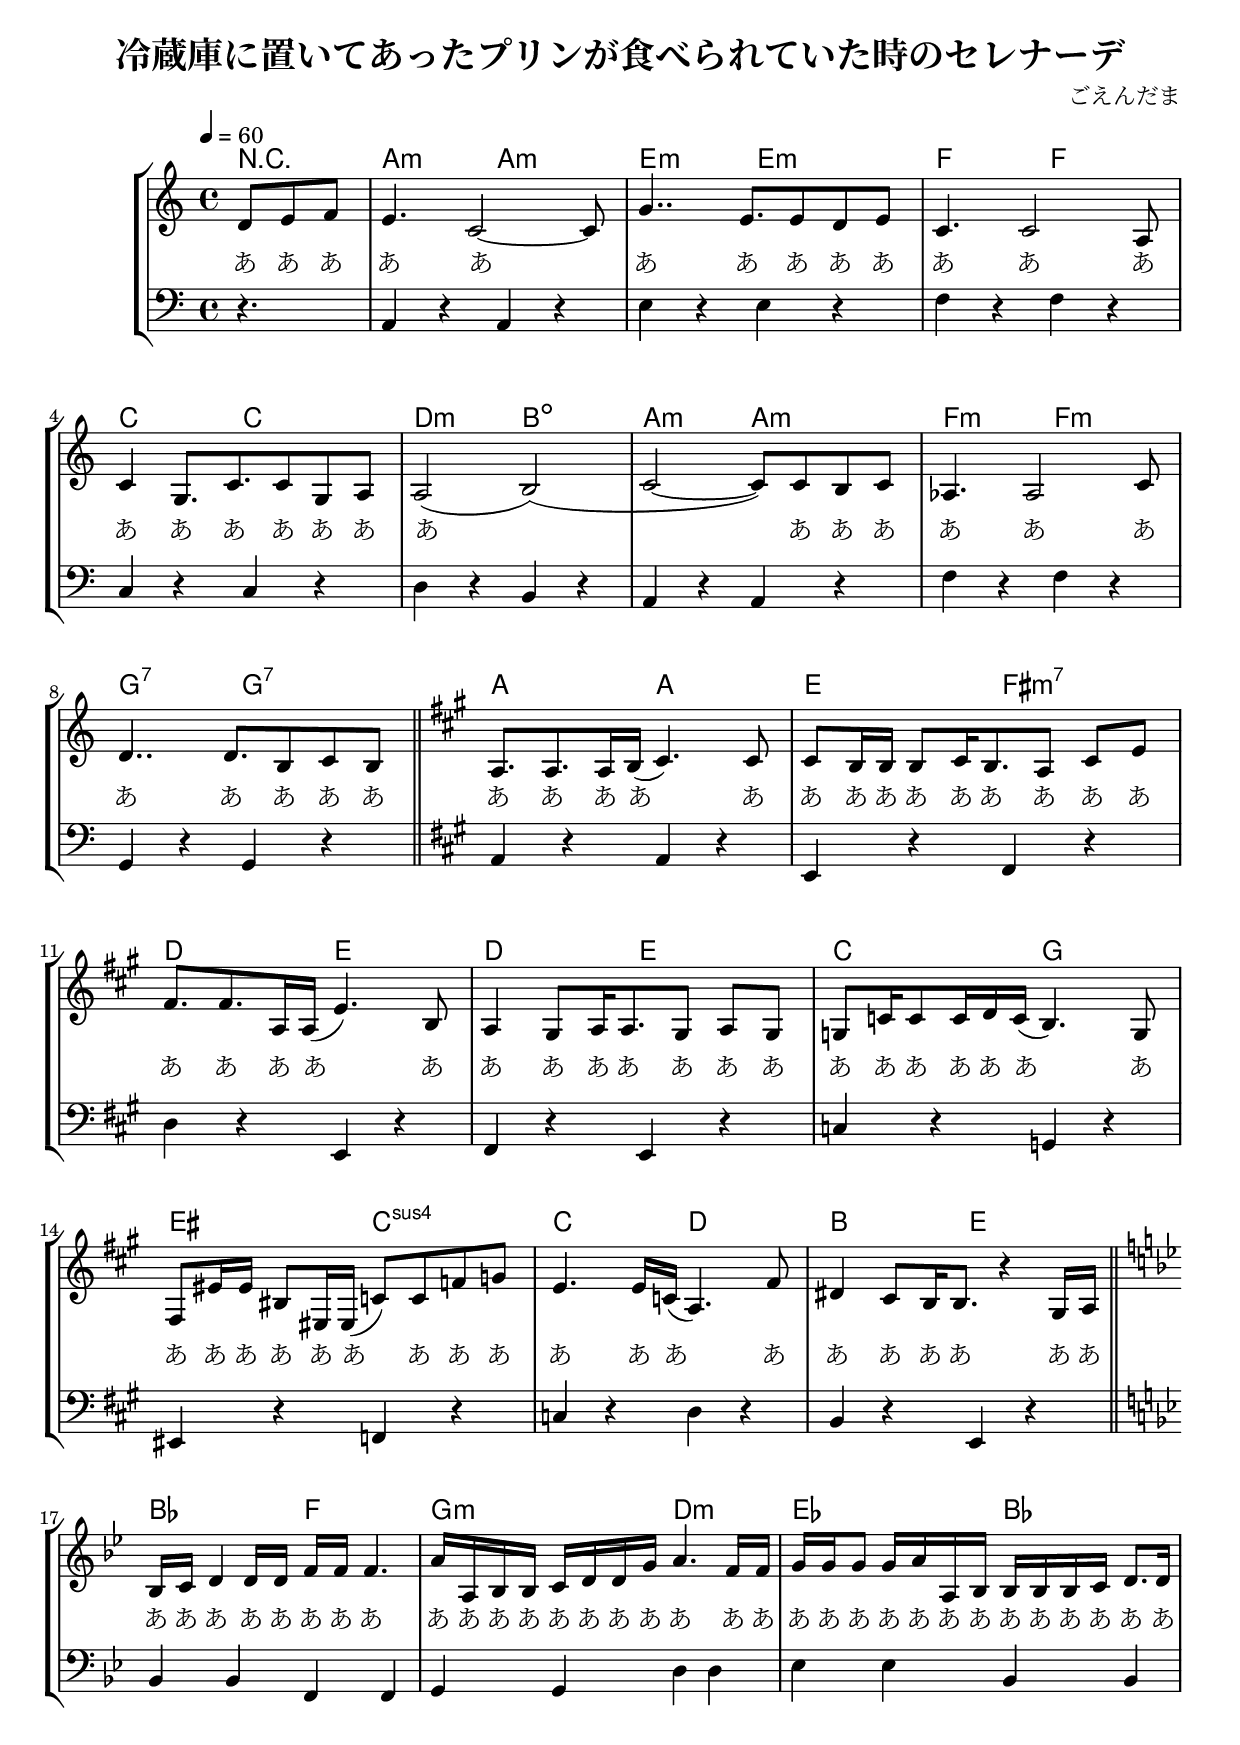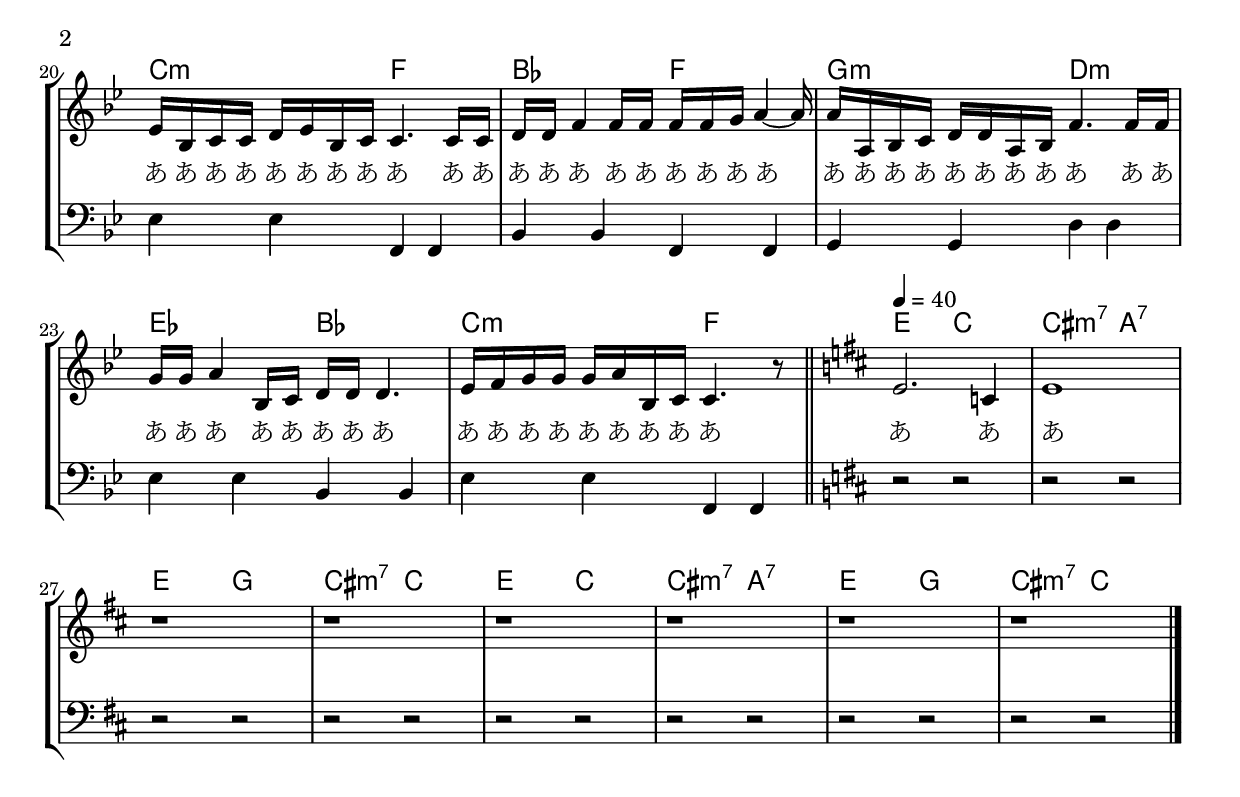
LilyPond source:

\version "2.12.1"

\header {
	title = \markup {冷蔵庫に置いてあったプリンが食べられていた時のセレナーデ}
	composer = \markup \center-column {ごえんだま}
}

harmony = \chordmode {
		r4.a2:m a:m e:m e:m f f c c d:m b:dim a:m a:m f:m f:m g:7 g:7 

	a a e fis:min7 d e d e c g eis c:sus4 c d b e 

	bes f g:m d:m es bes c:m f bes f g:m d:m es bes c:m f 

	e c cis:min7 a:7 e g cis:min7 c e c cis:min7 a:7 e g cis:min7 c 
}

melody = {
	\set Staff.midiInstrument = #"Violin"
	\partial 8*3
		\key c \major
	\tempo 4 = 60
d'8  e'8  f'8 
	e'4.  c'2~c'8 
	g'4..  e'8.  e'8  d'8  e'8 
	c'4.  c'2  a8 
	c'4  g8.  c'8.  c'8  g8  a8 
	a2  (b2) 
	(c'2~c'8)  c'8  b8  c'8 
	as4.  as2  c'8 
	d'4..  d'8.  	\set Staff.midiInstrument = #"Violin"
	b8  c'8  b8 
		\key a \major
a8.  a8.  a16  b16  (cis'4.)  cis'8 
	cis'8  b16  b16  b8  cis'16  b8.  a8  cis'8  e'8 
	fis'8.  fis'8.  a16  a16  (e'4.)  b8 
	a4  gis8  a16  a8.  gis8  a8  gis8 
	g8  c'16  c'8  c'16  d'16  c'16  (b4.)  g8 
	fis8  eis'16  eis'16  bis8  eis16  eis16  (c'8)  c'8  f'8  g'8 
	e'4.  e'16  c'16  (a4.)  fis'8 
	dis'4  cis'8  b16  b8.  	r4 	\set Staff.midiInstrument = #"Violin"
	gis16  a16 
		\key bes \major
bes16  c'16  d'4  d'16  d'16  f'16  f'16  f'4. 
	a'16  a16  bes16  bes16  c'16  d'16  d'16  g'16  a'4.  f'16  f'16 
	g'16  g'16  g'8  g'16  a'16  a16  bes16  bes16  bes16  bes16  c'16  d'8.  d'16 
	es'16  bes16  c'16  c'16  d'16  es'16  bes16  c'16  c'4.  c'16  c'16 
	d'16  d'16  f'4  f'16  f'16  f'16  f'16  g'16  a'4~a'16 
	a'16  a16  bes16  c'16  d'16  d'16  a16  bes16  f'4.  f'16  f'16 
	g'16  g'16  a'4  bes16  c'16  d'16  d'16  d'4. 
	es'16  f'16  g'16  g'16  g'16  a'16  bes16  c'16  c'4.  	r8 	\set Staff.midiInstrument = #"Violin"
		\key d \major
	\tempo 4 = 40
 e'2.  c'4 
	e'1
	r1 r1 r1 r1 r1 r1 	\bar "|."
}

words = \lyricmode {
	あ  あ  あ  あ  あ  あ  あ  あ  あ  あ  あ  あ  あ  あ  あ  あ  あ  あ  あ  あ  あ  あ  あ  あ  あ  あ  あ  あ  
	あ  あ  あ  あ  あ  あ  あ  あ  あ  あ  あ  あ  あ  あ  あ  あ  あ  あ  あ  あ  あ  あ  あ  あ  あ  あ  あ  あ  あ  あ  あ  あ  あ  あ  あ  あ  あ  あ  あ  あ  あ  あ  あ  あ  あ  あ  あ  あ  あ  あ  あ  あ  あ  
	あ  あ  あ  あ  あ  あ  あ  あ  あ  あ  あ  あ  あ  あ  あ  あ  あ  あ  あ  あ  あ  あ  あ  あ  あ  あ  あ  あ  あ  あ  あ  あ  あ  あ  あ  あ  あ  あ  あ  あ  あ  あ  あ  あ  あ  あ  あ  あ  あ  あ  あ  あ  あ  あ  あ  あ  あ  あ  あ  あ  あ  あ  あ  あ  あ  あ  あ  あ  あ  あ  あ  あ  あ  あ  あ  あ  あ  あ  あ  あ  あ  あ  
	あ  あ  あ  
}

tempochange = {
	\tempo 4 = 60
	r1 | r1 | r1 | r1 | r1 | r1 | r1 | r1 \bar "||"
	\tempo 4 = 60
	r1 | r1 | r1 | r1 | r1 | r1 | r1 | r1 \bar "||"
	\tempo 4 = 60
	r1 | r1 | r1 | r1 | r1 | r1 | r1 | r1 \bar "||"
	\tempo 4 = 40
	r1 | r1 | r1 | r1 | r1 | r1 | r1 | r1 \bar "|."
}

mainacc = {
	\clef bass
	\set Staff.midiInstrument = #"Contrabass"
	\key c \major
	\tempo 4 = 60
	\partial 8*3
	r4.	a,4 r4
	a,4 r4
	e4 r4
	e4 r4
	f4 r4
	f4 r4
	c4 r4
	c4 r4
	d4 r4
	b,4 r4
	a,4 r4
	a,4 r4
	f4 r4
	f4 r4
	g,4 r4
	g,4 r4
	\bar "||"

	\set Staff.midiInstrument = #"Contrabass"
	\key a \major
	a,4 r4
	a,4 r4
	e,4 r4
	fis,4 r4
	d4 r4
	e,4 r4
	fis,4 r4
	e,4 r4
	c4 r4
	g,4 r4
	eis,4 r4
	f,4 r4
	c4 r4
	d4 r4
	b,4 r4
	e,4 r4
	\bar "||"

	\set Staff.midiInstrument = #"Contrabass"
	\key bes \major
	bes,4 bes,4
	f,4 f,4
	g,4 g,4
	d4 d4
	es4 es4
	bes,4 bes,4
	es4 es4
	f,4 f,4
	bes,4 bes,4
	f,4 f,4
	g,4 g,4
	d4 d4
	es4 es4
	bes,4 bes,4
	es4 es4
	f,4 f,4
	\bar "||"

	\set Staff.midiInstrument = #"Acoustic grand"
	\key d \major
	\tempo 4 = 40
	r2
	r2
	r2
	r2
	r2
	r2
	r2
	r2
	r2
	r2
	r2
	r2
	r2
	r2
	r2
	r2
	\bar "|."
}

subacc = {
	\clef bass
	\set Staff.midiInstrument = #"Acoustic grand"
	\key c \major
	\tempo 4 = 60
	\partial 8*3
	r4.	r2
	r2
	r2
	r2
	r2
	r2
	r2
	r2
	r2
	r2
	r2
	r2
	r2
	r2
	r2
	r2
	\bar "||"

	\set Staff.midiInstrument = #"Concertina"
	\key a \major
	a,4.a,8
	a,4.a,8
	e,4.e,8
	fis,4.fis,8
	d4.d8
	e,4.e,8
	fis,4.fis,8
	e,4.e,8
	c4.c8
	g,4.g,8
	eis,4.eis,8
	f,4.f,8
	c4.c8
	d4.d8
	b,4.b,8
	e,4.e,8
	\bar "||"

	\set Staff.midiInstrument = #"Tremolo Strings"
	\key bes \major
	<bes, d f bes>4 <bes, d f bes>4
	<f, c a c'>4 <f, c a c'>4
	<g, d g bes>4 <g, d g bes>4
	<d f a d'>4 <d f a d'>4
	<es es g bes>4 <es es g bes>4
	<bes, d f bes>4 <bes, d f bes>4
	<es c g c'>4 <es c g c'>4
	<f, c a c'>4 <f, c a c'>4
	<bes, d f bes>4 <bes, d f bes>4
	<f, c a c'>4 <f, c a c'>4
	<g, d g bes>4 <g, d g bes>4
	<d f a d'>4 <d f a d'>4
	<es es g bes>4 <es es g bes>4
	<bes, d f bes>4 <bes, d f bes>4
	<es c g c'>4 <es c g c'>4
	<f, c a c'>4 <f, c a c'>4
	\bar "||"

	\set Staff.midiInstrument = #"Acoustic grand"
	\key d \major
	\tempo 4 = 40
	r2
	r2
	r2
	r2
	r2
	r2
	r2
	r2
	r2
	r2
	r2
	r2
	r2
	r2
	r2
	r2
	\bar "|."
}

percA = {
	\drummode {
	\partial 8*3
	r4.	r1 |r1 |r1 |r1 |r1 |r1 |r1 |r1 \bar "||"
	r1  |r2. hho4  |r1  |r2. hho4  |r1  |r2. hho4  |r1  |r2. hho4  \bar "||"
	hh4 hh8 hh2 r8  |\times 16/32{ hh2 hh8. hh8. hh4. hh2. } |hh4 hh8 hh2 r8  |hh4 hh8 hh4 hh4.  |hh4 hh8 hh2 r8  |\times 16/32{ hh2 hh8. hh8. hh4. hh2. } |hh4 hh8 hh2 r8  |\times 16/32{ hh2 hh8. hh1 r4 r16 } \bar "||"
	r1 |r1 |r1 |r1 |r1 |r1 |r1 |r1 \bar "|."
	}
}

percB = {
	\drummode {
	\partial 8*3
	r4.	r1 |r1 |r1 |r1 |r1 |r1 |r1 |r1 \bar "||"
	r16 hhp16 hhp8 hhp16 hhp8 hhp2 r16  |r16 hhp16 hhp8 hhp16 hhp8 hhp2 r16  |r16 hhp16 hhp8 hhp16 hhp8 hhp2 r16  |r16 hhp16 hhp8 hhp16 hhp8 hhp2 r16  |r16 hhp16 hhp8 hhp16 hhp8 hhp2 r16  |r16 hhp16 hhp8 hhp16 hhp8 hhp2 r16  |r16 hhp16 hhp8 hhp16 hhp8 hhp2 r16  |r16 hhp16 hhp8 hhp16 hhp8 hhp2 hhp16  \bar "||"
	r16 hhp8 hhp8 hhp2 r8.  |\times 16/32{ r8 hhp4 hhp4 hhp8 hhp2 r8 hhp2 r8 } |r16 hhp8 hhp8 hhp2 r8.  |r16 hhp8 hhp8 hhp8. hhp2  |r16 hhp8 hhp8 hhp2 r8.  |\times 16/32{ r8 hhp4 hhp4 hhp8 hhp2 r8 hhp2 r8 } |r16 hhp8 hhp8 hhp2 r8.  |\times 16/32{ r8 hhp4 hhp4 hhp8 hhp1 r4 } \bar "||"
	r1 |r1 |r1 |r1 |r1 |r1 |r1 |r1 \bar "|."
	}
}

percC = {
	\drummode {
	\partial 8*3
	r4.	r1 |r1 |r1 |r1 |r1 |r1 |r1 |r1 \bar "||"
	hh8. hh8. hh2 r8  |hh8. hh8. hh2 hh8  |hh8. hh8. hh2 r8  |hh8. hh8. hh2 hh8  |hh8. hh8. hh2 r8  |hh8. hh8. hh2 hh8  |hh8. hh8. hh2 r8  |hh8. hh8. hh4 hh4 hh8  \bar "||"
	r1  |\times 16/32{ r1 r2 hho2 } |r1  |\times 16/32{ r1 r2 hho2 } |r1  |\times 16/32{ r1 r2 hho2 } |r1  |\times 16/32{ r1 r2 hho2 } \bar "||"
	r1 |r1 |r1 |r1 |r1 |r1 |r1 |r1 \bar "|."
	}
}

percD = {
	\drummode {
	\partial 8*3
	r4.	r1 |r1 |r1 |r1 |r1 |r1 |r1 |r1 \bar "||"
	r2 ss2  |r2 ss2  |r2 ss2  |r2 ss2  |r2 ss2  |r2 ss2  |r2 ss2  |r2 ss2  \bar "||"
	bd8. bd8. bd2 bd8  |\times 16/32{ bd4. bd4. bd2 bd2 bd4 } |bd8. bd8. bd2 bd8  |bd8. bd8. bd2 r8  |bd8. bd8. bd2 bd8  |\times 16/32{ bd4. bd4. bd2 bd2 bd4 } |bd8. bd8. bd2 bd8  |\times 16/32{ bd4. bd4. bd8 bd2 r8 bd2 } \bar "||"
	r1 |r1 |r1 |r1 |r1 |r1 |r1 |r1 \bar "|."
	}
}

percE = {
	\drummode {
	\partial 8*3
	r4.	r1 |r1 |r1 |r1 |r1 |r1 |r1 |r1 \bar "||"
	bd2 r8 bd4 bd8  |bd4. bd4 bd4 bd8  |bd2 r8 bd4 bd8  |bd4. bd4 bd4 bd8  |bd2 r8 bd4 bd8  |bd4. bd4 bd4 bd8  |bd2 r8 bd4 bd8  |bd4. bd4 bd4.  \bar "||"
	r2 ss2  |\times 16/32{ r1 ss1 } |r2 ss2  |\times 16/32{ r1 ss1 } |r2 ss2  |\times 16/32{ r1 ss1 } |r2 ss2  |\times 16/32{ r1 ss1 } \bar "||"
	r1 |r1 |r1 |r1 |r1 |r1 |r1 |r1 \bar "|."
	}
}

percF = {
	\drummode {
	\partial 8*3
	r4.	r1 | r1 | r1 | r1 | r1 | r1 | r1 | r1 \bar "||"
	r1 | r1 | r1 | r1 | r1 | r1 | r1 | r1 \bar "||"
	r1 |r1 |r1 |r2 r8. sn16 sn4  |r1 |r1 |r1 |\times 16/32{ r1 sn4 sn8 sn2 r8 } \bar "||"
	r1 | r1 | r1 | r1 | r1 | r1 | r1 | r1 \bar "|."
	}
}

percG = {
	\drummode {
	\partial 8*3
	r4.	r1 | r1 | r1 | r1 | r1 | r1 | r1 | r1 \bar "||"
	r1 | r1 | r1 | r1 | r1 | r1 | r1 | r1 \bar "||"
	r1 |r1 |r1 |r2. r8 tomml8  |r1 |r1 |r1 |r2. r8 tomml8  \bar "||"
	r1 | r1 | r1 | r1 | r1 | r1 | r1 | r1 \bar "|."
	}
}

percH = {
	\drummode {
	\partial 8*3
	r4.	r1 | r1 | r1 | r1 | r1 | r1 | r1 | r1 \bar "||"
	r1 | r1 | r1 | r1 | r1 | r1 | r1 | r1 \bar "||"
	r1 |r1 |r1 |r1 |r1 |r1 |r1 |\times 16/32{ r1 r2 r8 tommh4. } \bar "||"
	r1 | r1 | r1 | r1 | r1 | r1 | r1 | r1 \bar "|."
	}
}

percI = {
	\drummode {
	\partial 8*3
	r4.	r1 | r1 | r1 | r1 | r1 | r1 | r1 | r1 \bar "||"
	r1 | r1 | r1 | r1 | r1 | r1 | r1 | r1 \bar "||"
	r1 |r1 |r1 |r1 |r1 |r1 |r1 |\times 16/32{ r1 r2. tomfh4 } \bar "||"
	r1 | r1 | r1 | r1 | r1 | r1 | r1 | r1 \bar "|."
	}
}

\score {
	<<
		\new StaffGroup <<
			\new ChordNames {\harmony}
			\new Voice = "melody" {\melody}
			\new Lyrics \lyricsto "melody" \words
			\new Staff = "mainacc" {\mainacc}
		>>
	>>
	\layout { }
}
